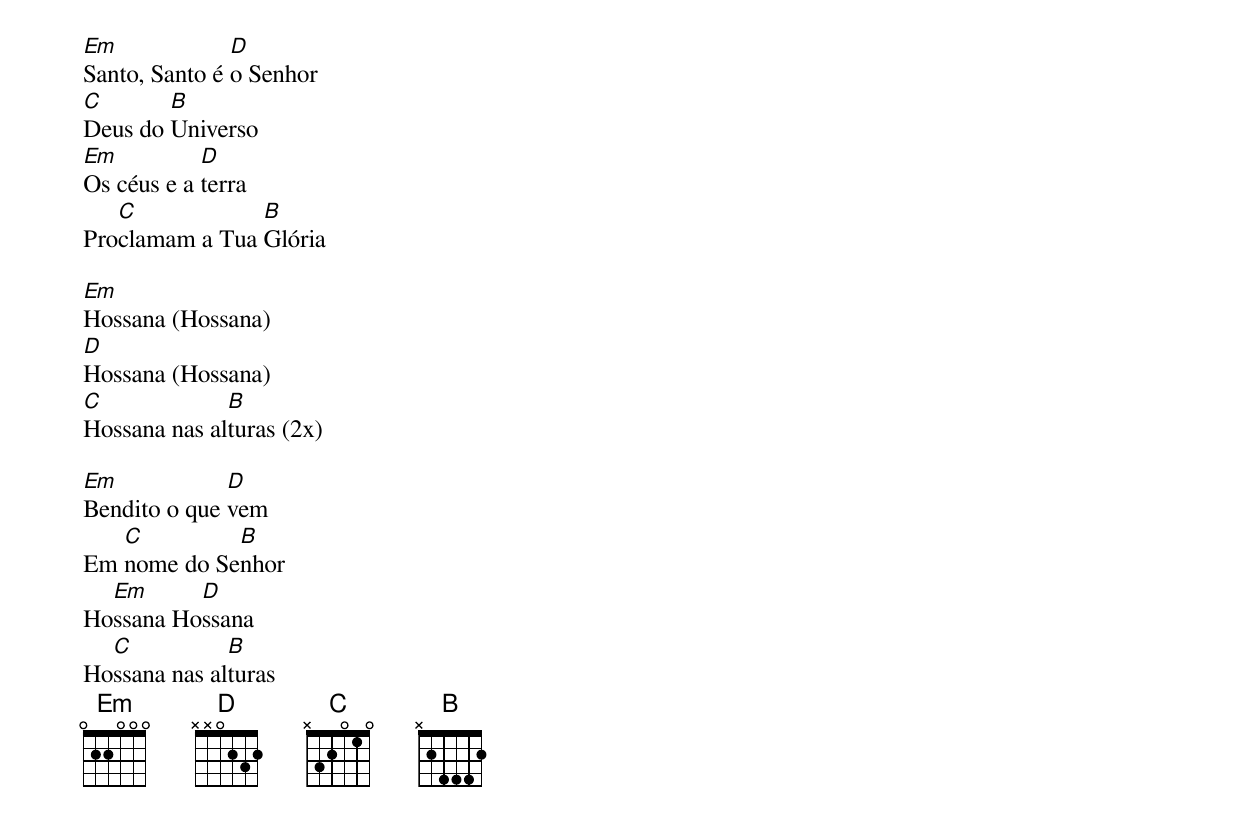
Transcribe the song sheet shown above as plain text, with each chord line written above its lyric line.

Em             D
Santo, Santo é o Senhor
C       B
Deus do Universo
Em          D
Os céus e a terra
   C            B
Proclamam a Tua Glória

Em
Hossana (Hossana)
D
Hossana (Hossana)
C             B
Hossana nas alturas (2x)

Em            D
Bendito o que vem
   C         B
Em nome do Senhor
  Em      D
Hossana Hossana
  C           B
Hossana nas alturas
